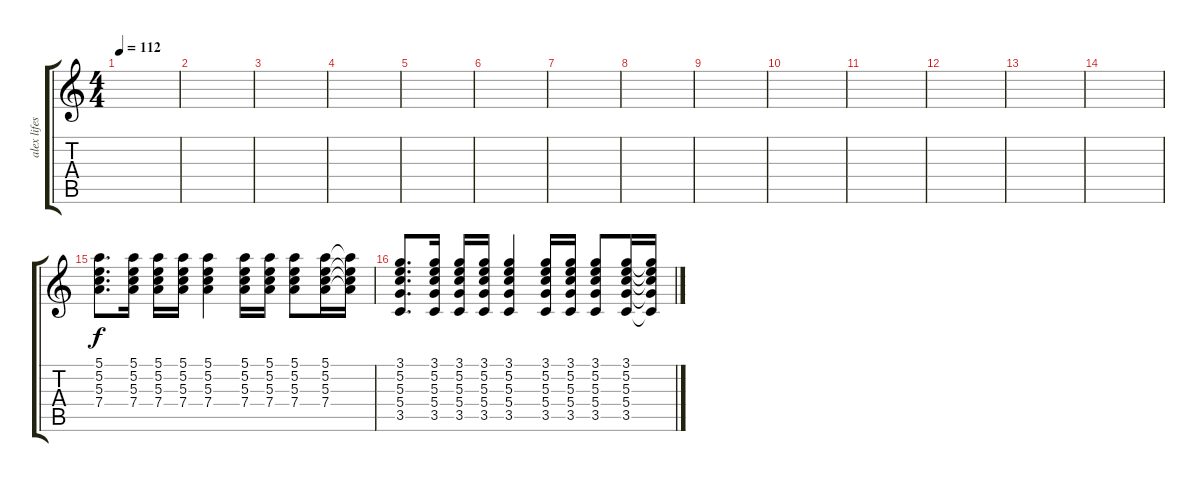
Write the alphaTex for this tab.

\track ("alex lifeson" "alex lifes") {instrument distortionguitar bank 255}
\staff {score tabs}
\tuning (E4 B3 G3 D3 A2 E2) {hide}
\ts (4 4)
\tempo 112
\clef g2
\ks c
|
|
|
|
|
|
|
|
|
|
|
|
|
|
(5.1 5.2 5.3 7.4).8{d} (5.1 5.2 5.3 7.4).16 (5.1 5.2 5.3 7.4).16 (5.1 5.2 5.3 7.4).16 (5.1 5.2 5.3 7.4).4 (5.1 5.2 5.3 7.4).16 (5.1 5.2 5.3 7.4).16 (5.1 5.2 5.3 7.4).8 (5.1 5.2 5.3 7.4).16 (5.1{t} 5.2{t} 5.3{t} 7.4{t}).16 |
(3.1 5.2 5.3 5.4 3.5).8{d} (3.1 5.2 5.3 5.4 3.5).16 (3.1 5.2 5.3 5.4 3.5).16 (3.1 5.2 5.3 5.4 3.5).16 (3.1 5.2 5.3 5.4 3.5).4 (3.1 5.2 5.3 5.4 3.5).16 (3.1 5.2 5.3 5.4 3.5).16 (3.1 5.2 5.3 5.4 3.5).8 (3.1 5.2 5.3 5.4 3.5).16 (3.1{t} 5.2{t} 5.3{t} 5.4{t} 3.5{t}).16
